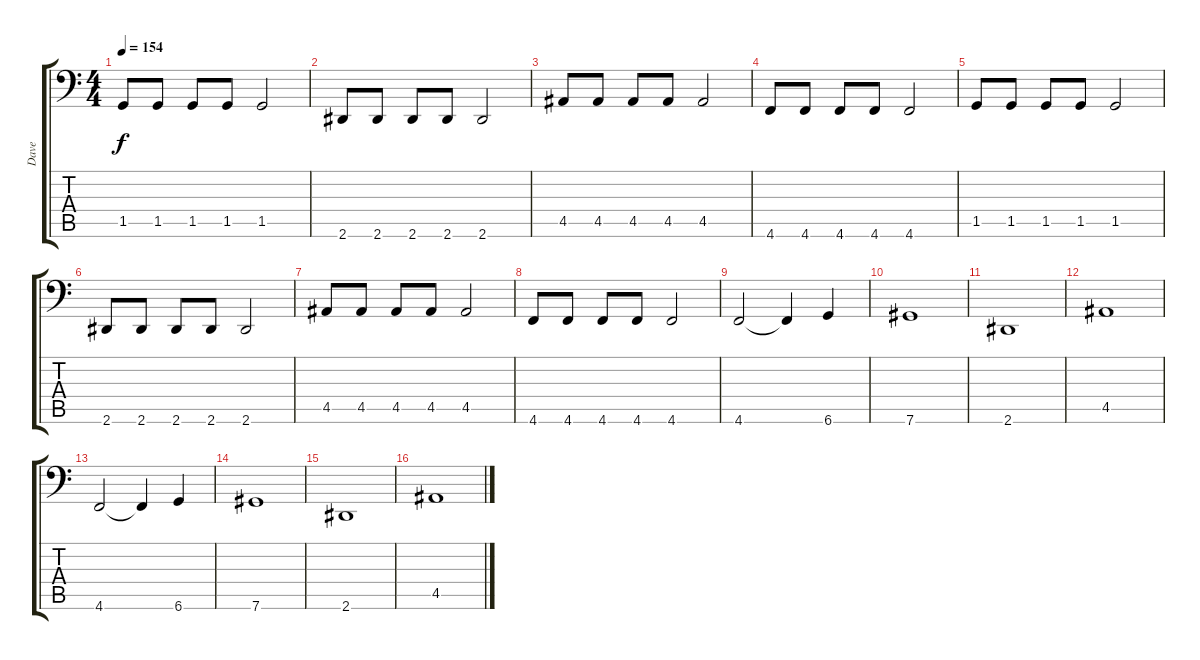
\track ("Dave" "Dave") {instrument electricbasspick}
\staff {score tabs}
\tuning (Db3 Ab2 E2 B1 Gb1 Db1) {hide}
\ts (4 4)
\tempo 154
\clef f4
\ks c
1.5.8{dy f} 1.5.8 1.5.8 1.5.8 1.5.2 |
2.6.8 2.6.8 2.6.8 2.6.8 2.6.2 |
4.5.8 4.5.8 4.5.8 4.5.8 4.5.2 |
4.6.8 4.6.8 4.6.8 4.6.8 4.6.2 |
1.5.8 1.5.8 1.5.8 1.5.8 1.5.2 |
2.6.8 2.6.8 2.6.8 2.6.8 2.6.2 |
4.5.8 4.5.8 4.5.8 4.5.8 4.5.2 |
4.6.8 4.6.8 4.6.8 4.6.8 4.6.2 |
4.6.2 4.6{t}.4 6.6.4 |
7.6.1 |
2.6.1 |
4.5.1 |
4.6.2 4.6{t}.4 6.6.4 |
7.6.1 |
2.6.1 |
4.5.1
